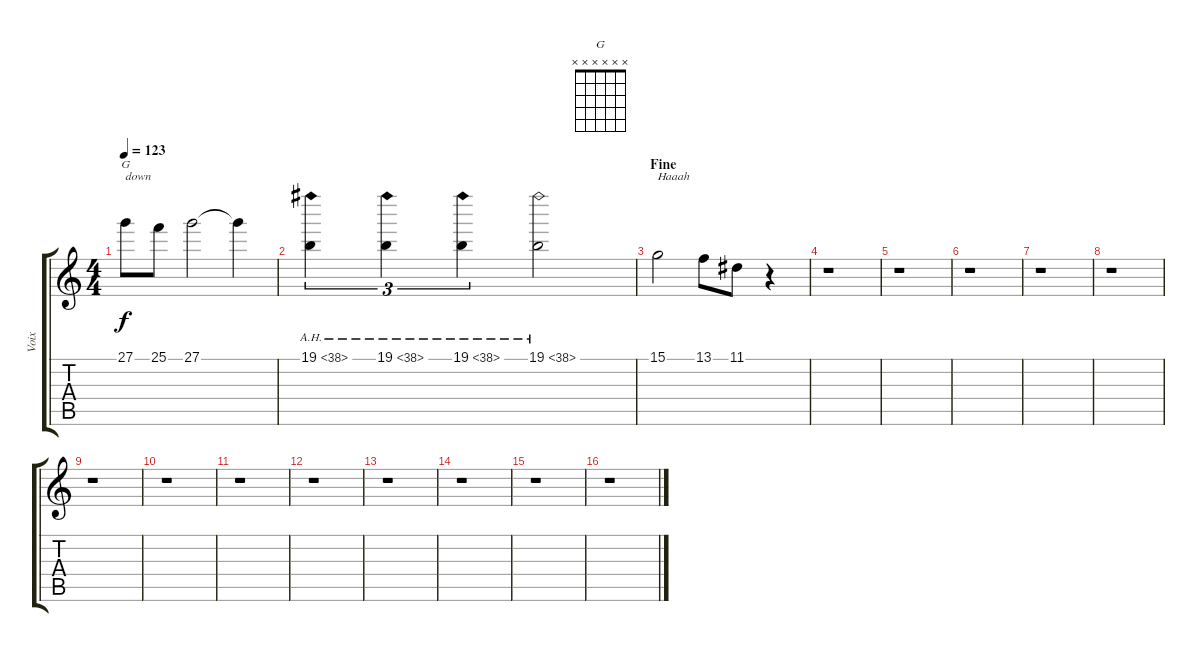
\track ("Voix" "Voix") {instrument honkytonkpiano}
\staff {score tabs}
\tuning (E4 B3 G3 D3 A2 E2) {hide}
\chord ("G" x x x x x x) {firstfret 0}
\ts (4 4)
\tempo 123
\clef g2
\ks c
27.1.8{ch "G" txt "down" dy f} 25.1.8 27.1.2 27.1{t}.4 |
19.1{ah 19}.4{tu (3 2)} 19.1{ah 19}.4{tu (3 2)} 19.1{ah 19}.4{tu (3 2)} 19.1{ah 19}.2 |
\section ("" "Fine")
15.1.2{txt "Haaah"} 13.1.8 11.1.8 r.4 |
r.1 |
r.1 |
r.1 |
r.1 |
r.1 |
r.1 |
r.1 |
r.1 |
r.1 |
r.1 |
r.1 |
r.1 |
r.1
